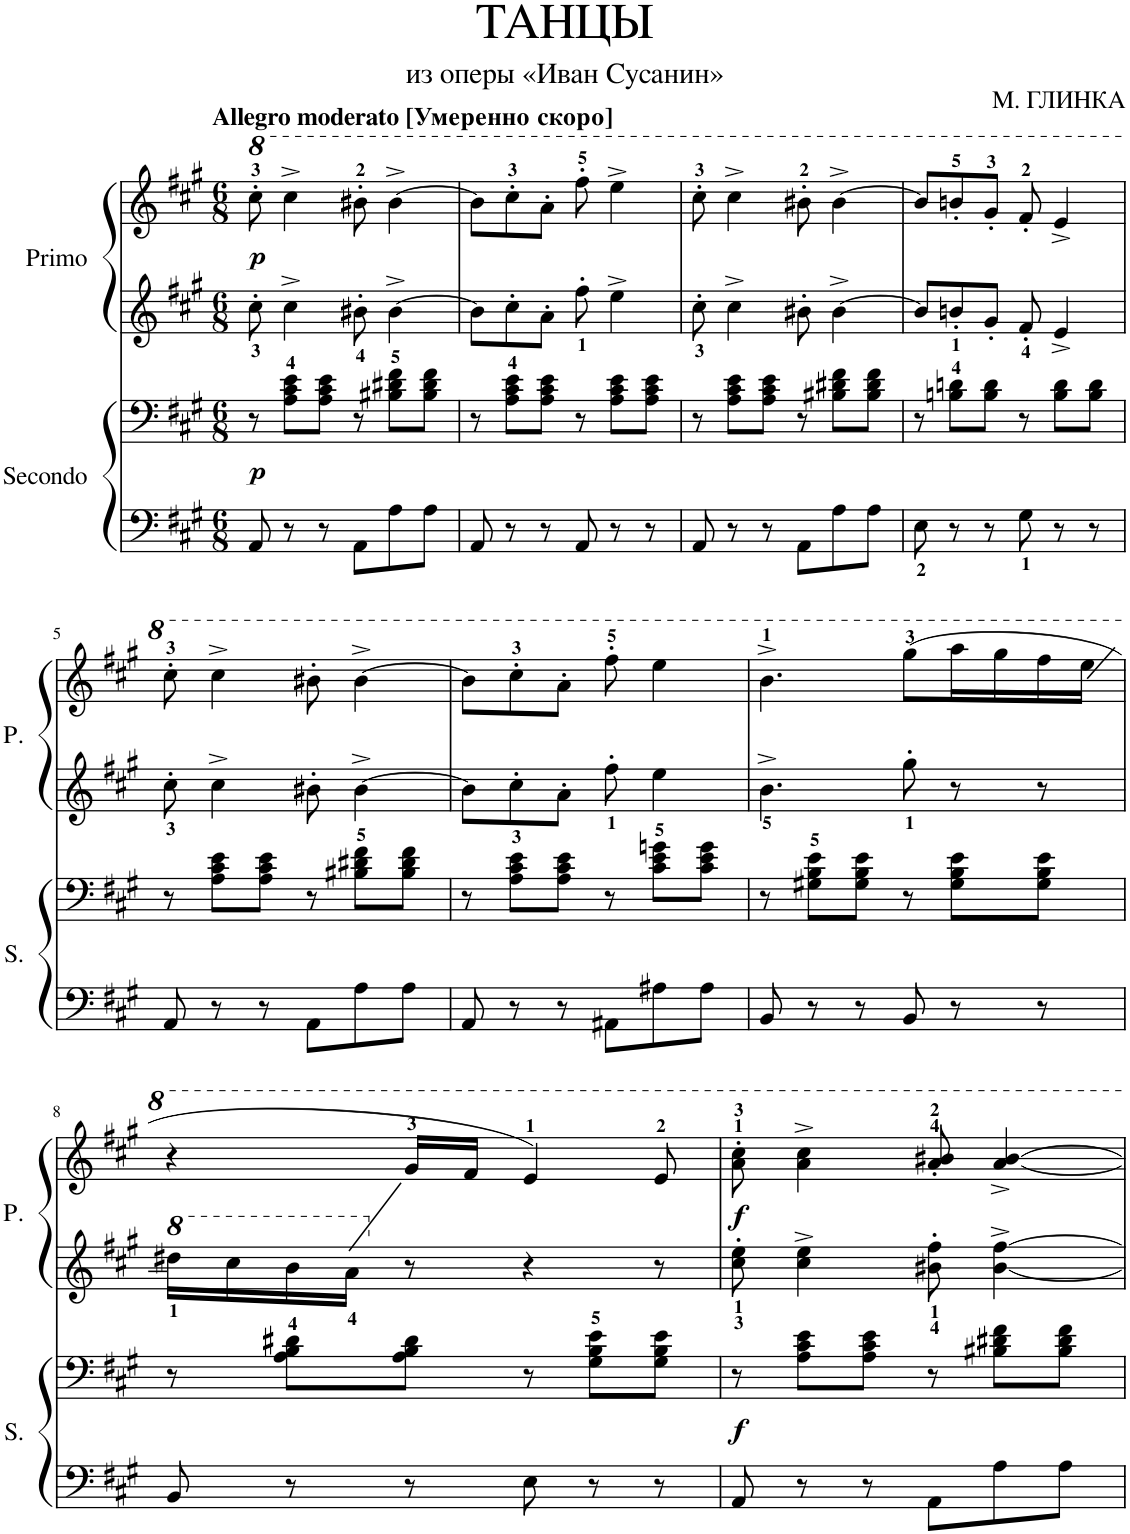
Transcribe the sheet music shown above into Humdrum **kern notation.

**kern	**kern	**dynam	**kern	**kern	**dynam
*part2	*part2	*part2	*part1	*part1	*part1
*staff4	*staff3	*staff3/4	*staff2	*staff1	*staff1/2
*I"Secondo	*	*	*I"Primo	*	*
*I'S.	*	*	*I'P.	*	*
*clefF4	*clefF4	*	*clefG2	*clefG2	*
*k[f#c#g#]	*k[f#c#g#]	*	*k[f#c#g#]	*k[f#c#g#]	*
*M6/8	*M6/8	*	*M6/8	*M6/8	*
=1	=1	=1	=1	=1	=1
!	!	!	!	!LO:TX:a:B:t=Allegro moderato [Умеренно скоро]	!
!	!	!LO:DY:b	!	!	!LO:DY:b
8AA/	8r	p	8cc#'\	8ccc#'\	p
8r	8A\ 8c#\ 8e\L	.	4cc#^\	4ccc#^\	.
8r	8A\ 8c#\ 8e\J	.	.	.	.
8AA\L	8r	.	8b#X'\	8bb#X'\	.
8A\	8B#X\ 8d#X\ 8f#\L	.	[4b#^\	[4bb#^\	.
8A\J	8B#\ 8d#\ 8f#\J	.	.	.	.
=2	=2	=2	=2	=2	=2
8AA/	8r	.	8b#\L]	8bb#\L]	.
8r	8A\ 8c#\ 8e\L	.	8cc#'\	8ccc#'\	.
8r	8A\ 8c#\ 8e\J	.	8a'\J	8aa'\J	.
8AA/	8r	.	8ff#'\	8fff#'\	.
8r	8A\ 8c#\ 8e\L	.	4ee^\	4eee^\	.
8r	8A\ 8c#\ 8e\J	.	.	.	.
=3	=3	=3	=3	=3	=3
8AA/	8r	.	8cc#'\	8ccc#'\	.
8r	8A\ 8c#\ 8e\L	.	4cc#^\	4ccc#^\	.
8r	8A\ 8c#\ 8e\J	.	.	.	.
8AA\L	8r	.	8b#X'\	8bb#X'\	.
8A\	8B#X\ 8d#X\ 8f#\L	.	[4b#^\	[4bb#^\	.
8A\J	8B#\ 8d#\ 8f#\J	.	.	.	.
=4	=4	=4	=4	=4	=4
8E\	8r	.	8b#/L]	8bb#/L]	.
8r	8Bn\ 8dn\L	.	8bn'/	8bbn'/	.
8r	8B\ 8d\J	.	8g#'/J	8gg#'/J	.
8G#\	8r	.	8f#'/	8ff#'/	.
8r	8B\ 8d\L	.	4e^/	4ee^/	.
8r	8B\ 8d\J	.	.	.	.
!!LO:LB:g=z
=5	=5	=5	=5	=5	=5
8AA/	8r	.	8cc#'\	8ccc#'\	.
8r	8A\ 8c#\ 8e\L	.	4cc#^\	4ccc#^\	.
8r	8A\ 8c#\ 8e\J	.	.	.	.
8AA\L	8r	.	8b#X'\	8bb#X'\	.
8A\	8B#X\ 8d#X\ 8f#\L	.	[4b#^\	[4bb#^\	.
8A\J	8B#\ 8d#\ 8f#\J	.	.	.	.
=6	=6	=6	=6	=6	=6
8AA/	8r	.	8b#\L]	8bb#\L]	.
8r	8A\ 8c#\ 8e\L	.	8cc#'\	8ccc#'\	.
8r	8A\ 8c#\ 8e\J	.	8a'\J	8aa'\J	.
8AA#X\L	8r	.	8ff#'\	8fff#'\	.
8A#X\	8c#\ 8e\ 8gn\L	.	4ee\	4eee\	.
8A#\J	8c#\ 8e\ 8g\J	.	.	.	.
=7	=7	=7	=7	=7	=7
8BB/	8r	.	4.b^\	4.bb^\	.
8r	8G#X\ 8B\ 8e\L	.	.	.	.
8r	8G#\ 8B\ 8e\J	.	.	.	.
8BB/	8r	.	8gg#'\	(8ggg#\L	.
8r	8G#\ 8B\ 8e\L	.	8r	16aaa\L	.
.	.	.	.	16ggg#\	.
8r	8G#\ 8B\ 8e\J	.	8r	16fff#\	.
.	.	.	.	16eee\JJ	.
!!LO:LB:g=z
=8	=8	=8	=8	=8	=8
*	*	*	*8va	*	*
8BB/	8r	.	16ddd#X\LL	4r	.
.	.	.	16ccc#\	.	.
8r	8A\ 8B\ 8d#X\L	.	16bb\	.	.
.	.	.	16aa\JJ	.	.
*	*	*	*X8va	*	*
8r	8A\ 8B\ 8d#\J	.	8r	16gg#/LL	.
.	.	.	.	16ff#/JJ	.
8E\	8r	.	4r	4ee/)	.
8r	8G#\ 8B\ 8e\L	.	.	.	.
8r	8G#\ 8B\ 8e\J	.	8r	8ee/	.
=9	=9	=9	=9	=9	=9
!	!	!LO:DY:b	!	!	!LO:DY:b
8AA/	8r	f	8cc#\' 8ee\'	8aa\' 8ccc#\'	f
8r	8A\ 8c#\ 8e\L	.	4cc#\^ 4ee\^	4aa\^ 4ccc#\^	.
8r	8A\ 8c#\ 8e\J	.	.	.	.
8AA\L	8r	.	8b#X\' 8ff#\'	8aa/' 8bb#X/'	.
8A\	8B#X\ 8d#X\ 8f#\L	.	[4b#\^ [4ff#\^	[4aa/^ [4bb#/^	.
8A\J	8B#\ 8d#\ 8f#\J	.	.	.	.
=	=	=	=	=	=
*-	*-	*-	*-	*-	*-
